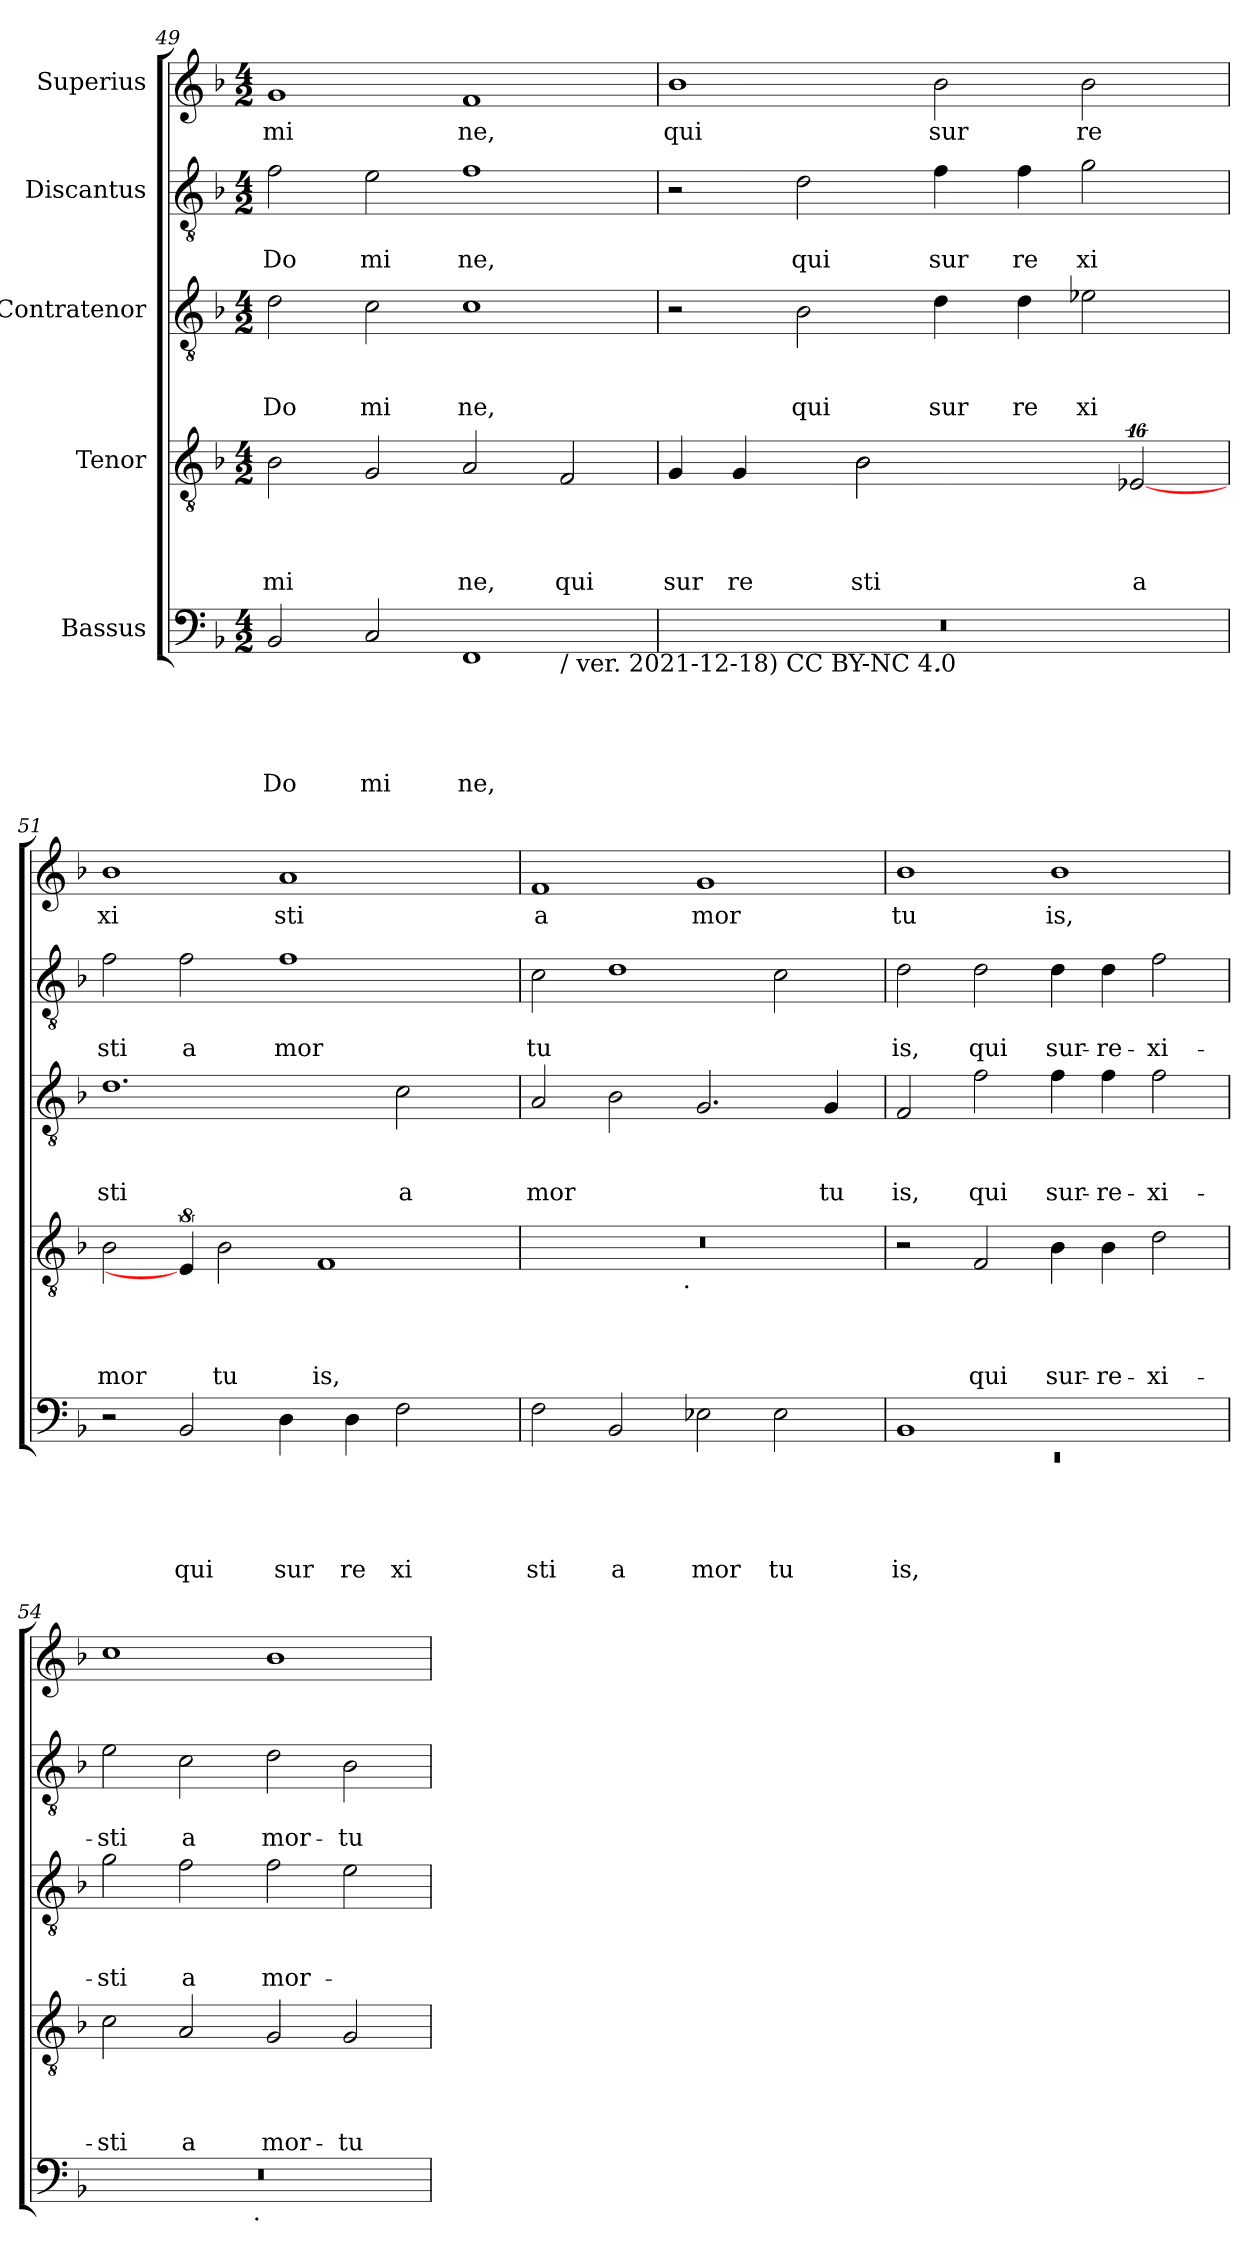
**kern	**text	**text	**text	**text	**text	**kern	**text	**text	**text	**text	**kern	**text	**text	**text	**kern	**text	**text	**kern	**text
*part5	*part5	*part5	*part5	*part5	*part5	*part4	*part4	*part4	*part4	*part4	*part3	*part3	*part3	*part3	*part2	*part2	*part2	*part1	*part1
*staff5	*staff5	*staff5	*staff5	*staff5	*staff5	*staff4	*staff4	*staff4	*staff4	*staff4	*staff3	*staff3	*staff3	*staff3	*staff2	*staff2	*staff2	*staff1	*staff1
*I"Bassus	*	*	*	*	*	*I"Tenor	*	*	*	*	*I"Contratenor	*	*	*	*I"Discantus	*	*	*I"Superius	*
*clefF4	*	*	*	*	*	*clefGv2	*	*	*	*	*clefGv2	*	*	*	*clefGv2	*	*	*clefG2	*
*k[b-]	*	*	*	*	*	*k[b-]	*	*	*	*	*k[b-]	*	*	*	*k[b-]	*	*	*k[b-]	*
*F:	*	*	*	*	*	*F:	*	*	*	*	*F:	*	*	*	*F:	*	*	*F:	*
*M4/2	*	*	*	*	*	*M4/2	*	*	*	*	*M4/2	*	*	*	*M4/2	*	*	*M4/2	*
=49	=49	=49	=49	=49	=49	=49	=49	=49	=49	=49	=49	=49	=49	=49	=49	=49	=49	=49	=49
!	!	!	!	!	!LO:LY:b	!	!	!	!	!LO:LY:b	!	!	!	!LO:LY:b	!	!	!LO:LY:b	!	!LO:LY:b
*^	*	*	*	*	*	*	*	*	*	*	*	*	*	*	*	*	*	*	*
2BB-/	1.ryy	.	.	.	.	Do	2B-\	.	.	.	mi	2d\	.	.	Do	2f\	.	Do	1g	mi
!	!	!	!	!	!	!LO:LY:b	!	!	!	!	!	!	!	!	!LO:LY:b	!	!	!LO:LY:b	!	!
2C/	.	.	.	.	.	mi	2G/	.	.	.	.	2c\	.	.	mi	2e\	.	mi	.	.
!	!	!	!	!	!	!LO:LY:b	!	!	!	!	!LO:LY:b	!	!	!	!LO:LY:b	!	!	!LO:LY:b	!	!LO:LY:b
1FF	.	.	.	.	.	ne,	2A/	.	.	.	ne,	1c	.	.	ne,	1f	.	ne,	1f	ne,
!	!LO:TX:b:t=/ ver. 2021-12-18) CC BY-NC 4.0	!	!	!	!	!	!	!	!	!	!	!	!	!	!	!	!	!	!	!
!	!	!	!	!	!	!	!	!	!	!	!LO:LY:b	!	!	!	!	!	!	!	!	!
.	2ryy	.	.	.	.	.	2F/	.	.	.	qui	.	.	.	.	.	.	.	.	.
=50	=50	=50	=50	=50	=50	=50	=50	=50	=50	=50	=50	=50	=50	=50	=50	=50	=50	=50	=50	=50
!	!	!	!	!	!	!	!	!	!	!	!LO:LY:b	!	!	!	!	!	!	!	!	!LO:LY:b
*	*	*	*	*	*	*	*^	*	*	*	*	*	*	*	*	*	*	*	*	*
0r	1ryy	.	.	.	.	.	4G/	2ryy	.	.	.	sur	2r	.	.	.	2r	.	.	1b-	qui
!	!	!	!	!	!	!	!	!	!	!	!	!LO:LY:b	!	!	!	!	!	!	!	!	!
.	.	.	.	.	.	.	4G/	.	.	.	.	re	.	.	.	.	.	.	.	.	.
!	!	!	!	!	!	!	!	!	!	!	!	!	!	!	!	!LO:LY:b	!	!	!LO:LY:b	!	!
.	.	.	.	.	.	.	8ryy	8ryy	.	.	.	.	2B-\	.	.	qui	2d\	.	qui	.	.
.	.	.	.	.	.	.	32ryy	32ryy	.	.	.	.	.	.	.	.	.	.	.	.	.
!	!	!	!	!	!	!	!	!	!	!	!	!LO:LY:b	!	!	!	!	!	!	!	!	!
!	!	!	!	!	!	!	!	!	!	!	!	!LO:LY:b	!	!	!	!	!	!	!	!	!
.	.	.	.	.	.	.	2B-\	2B-\	.	.	.	sti	.	.	.	.	.	.	.	.	.
!	!LO:TX:b:t=.	!	!	!	!	!	!	!	!	!	!	!	!	!	!	!	!	!	!	!	!
!	!	!	!	!	!	!	!	!	!	!	!	!	!	!	!	!LO:LY:b	!	!	!LO:LY:b	!	!LO:LY:b
.	1ryy	.	.	.	.	.	.	.	.	.	.	.	4d\	.	.	sur	4f\	.	sur	2b-\	sur
.	.	.	.	.	.	.	2ryy	2ryy	.	.	.	.	.	.	.	.	.	.	.	.	.
!	!	!	!	!	!	!	!	!	!	!	!	!	!	!	!	!LO:LY:b	!	!	!LO:LY:b	!	!
.	.	.	.	.	.	.	.	.	.	.	.	.	4d\	.	.	re	4f\	.	re	.	.
!	!	!	!	!	!	!	!	!	!	!	!	!	!	!	!	!LO:LY:b	!	!	!LO:LY:b	!	!LO:LY:b
.	.	.	.	.	.	.	.	.	.	.	.	.	2e-X\	.	.	xi	2g\	.	xi	2b-\	re
!	!	!	!	!	!	!	!	!	!	!	!	!LO:LY:b	!	!	!	!	!	!	!	!	!
.	.	.	.	.	.	.	4ryy	[32%11E-X/	.	.	.	a	.	.	.	.	.	.	.	.	.
.	.	.	.	.	.	.	16.ryy	.	.	.	.	.	.	.	.	.	.	.	.	.	.
*	*	*	*	*	*	*	*v	*v	*	*	*	*	*	*	*	*	*	*	*	*	*
=51	=51	=51	=51	=51	=51	=51	=51	=51	=51	=51	=51	=51	=51	=51	=51	=51	=51	=51	=51	=51
!	!	!	!	!	!	!	!	!	!	!	!LO:LY:b	!	!	!	!LO:LY:b	!	!	!LO:LY:b	!	!LO:LY:b
*v	*v	*	*	*	*	*	*	*	*	*	*	*	*	*	*	*	*	*	*	*
2r	.	.	.	.	.	2B-\	.	.	.	mor	1.d	.	.	sti	2f\	.	sti	1b-	xi
!	!	!	!	!	!LO:LY:b	!	!	!	!	!	!	!	!	!	!	!	!LO:LY:b	!	!
2BB-/	.	.	.	.	qui	32%5E-/]	.	.	.	.	.	.	.	.	2f\	.	a	.	.
!	!	!	!	!	!	!	!	!	!	!LO:LY:b	!	!	!	!	!	!	!	!	!
.	.	.	.	.	.	2B-\	.	.	.	tu	.	.	.	.	.	.	.	.	.
!	!	!	!	!	!LO:LY:b	!	!	!	!	!	!	!	!	!	!	!	!LO:LY:b	!	!LO:LY:b
4D\	.	.	.	.	sur	.	.	.	.	.	.	.	.	.	1f	.	mor	1a	sti
!	!	!	!	!	!	!	!	!	!	!LO:LY:b	!	!	!	!	!	!	!	!	!
.	.	.	.	.	.	1F	.	.	.	is,	.	.	.	.	.	.	.	.	.
!	!	!	!	!	!LO:LY:b	!	!	!	!	!	!	!	!	!	!	!	!	!	!
4D\	.	.	.	.	re	.	.	.	.	.	.	.	.	.	.	.	.	.	.
!	!	!	!	!	!LO:LY:b	!	!	!	!	!	!	!	!	!LO:LY:b	!	!	!	!	!
2F\	.	.	.	.	xi	.	.	.	.	.	2c\	.	.	a	.	.	.	.	.
8ryy	.	.	.	.	.	.	.	.	.	.	8ryy	.	.	.	8ryy	.	.	8ryy	.
32ryy	.	.	.	.	.	.	.	.	.	.	32ryy	.	.	.	32ryy	.	.	32ryy	.
=52	=52	=52	=52	=52	=52	=52	=52	=52	=52	=52	=52	=52	=52	=52	=52	=52	=52	=52	=52
!	!	!	!	!	!LO:LY:b	!	!	!	!	!	!	!	!	!LO:LY:b	!	!	!LO:LY:b	!	!LO:LY:b
*	*	*	*	*	*	*^	*	*	*	*	*	*	*	*	*	*	*	*	*
2F\	.	.	.	.	sti	0r	2ryy	.	.	.	.	2A/	.	.	mor	2c\	.	tu	1f	a
!	!	!	!	!	!LO:LY:b	!	!	!	!	!	!	!	!	!	!	!	!	!	!	!
2BB-/	.	.	.	.	a	.	4...ryy	.	.	.	.	2B-\	.	.	.	1d	.	.	.	.
!	!	!	!	!	!	!	!LO:TX:b:t=.	!	!	!	!	!	!	!	!	!	!	!	!	!
.	.	.	.	.	.	.	1ryy	.	.	.	.	.	.	.	.	.	.	.	.	.
!	!	!	!	!	!LO:LY:b	!	!	!	!	!	!	!	!	!	!	!	!	!	!	!LO:LY:b
2E-X\	.	.	.	.	mor	.	.	.	.	.	.	2.G/	.	.	.	.	.	.	1g	mor
!	!	!	!	!	!LO:LY:b	!	!	!	!	!	!	!	!	!	!	!	!	!	!	!
2E-\	.	.	.	.	tu	.	.	.	.	.	.	.	.	.	.	2c\	.	.	.	.
!	!	!	!	!	!	!	!	!	!	!	!	!	!	!	!LO:LY:b	!	!	!	!	!
.	.	.	.	.	.	.	.	.	.	.	.	4G/	.	.	tu	.	.	.	.	.
.	.	.	.	.	.	.	32ryy	.	.	.	.	.	.	.	.	.	.	.	.	.
!!LO:PB:g=z
=53	=53	=53	=53	=53	=53	=53	=53	=53	=53	=53	=53	=53	=53	=53	=53	=53	=53	=53	=53	=53
*^	*	*	*	*	*	*	*	*	*	*	*	*	*	*	*	*	*	*	*	*
!	!LO:N:vis=1	!	!	!	!	!LO:LY:b	!	!	!	!	!	!	!	!	!	!LO:LY:b	!	!	!LO:LY:b	!	!LO:LY:b
*	*	*	*	*	*	*	*v	*v	*	*	*	*	*	*	*	*	*	*	*	*	*
1BB-	0rEE	.	.	.	.	is,	2r	.	.	.	.	2F/	.	.	is,	2d\	.	is,	1b-	tu
!	!	!	!	!	!	!	!	!	!	!	!LO:LY:b	!	!	!	!LO:LY:b	!	!	!LO:LY:b	!	!
.	.	.	.	.	.	.	2F/	.	.	.	qui	2f\	.	.	qui	2d\	.	qui	.	.
!	!	!	!	!	!	!	!	!	!	!	!LO:LY:b	!	!	!	!LO:LY:b	!	!	!LO:LY:b	!	!LO:LY:b
1ryy	.	.	.	.	.	.	4B-\	.	.	.	sur-	4f\	.	.	sur-	4d\	.	sur-	1b-	is,
!	!	!	!	!	!	!	!	!	!	!	!LO:LY:b	!	!	!	!LO:LY:b	!	!	!LO:LY:b	!	!
.	.	.	.	.	.	.	4B-\	.	.	.	-re-	4f\	.	.	-re-	4d\	.	-re-	.	.
!	!	!	!	!	!	!	!	!	!	!	!LO:LY:b	!	!	!	!LO:LY:b	!	!	!LO:LY:b	!	!
.	.	.	.	.	.	.	2d\	.	.	.	-xi-	2f\	.	.	-xi-	2f\	.	-xi-	.	.
=54	=54	=54	=54	=54	=54	=54	=54	=54	=54	=54	=54	=54	=54	=54	=54	=54	=54	=54	=54	=54
!	!	!	!	!	!	!	!	!	!	!	!LO:LY:b	!	!	!	!LO:LY:b	!	!	!LO:LY:b	!	!
0r	2ryy	.	.	.	.	.	2c\	.	.	.	-sti	2g\	.	.	-sti	2e\	.	-sti	1cc	.
!	!	!	!	!	!	!	!	!	!	!	!LO:LY:b	!	!	!	!LO:LY:b	!	!	!LO:LY:b	!	!
.	4...ryy	.	.	.	.	.	2A/	.	.	.	a	2f\	.	.	a	2c\	.	a	.	.
!	!LO:TX:b:t=.	!	!	!	!	!	!	!	!	!	!	!	!	!	!	!	!	!	!	!
.	1ryy	.	.	.	.	.	.	.	.	.	.	.	.	.	.	.	.	.	.	.
!	!	!	!	!	!	!	!	!	!	!	!LO:LY:b	!	!	!	!LO:LY:b	!	!	!LO:LY:b	!	!
.	.	.	.	.	.	.	2G/	.	.	.	mor-	2f\	.	.	mor-	2d\	.	mor-	1b-	.
!	!	!	!	!	!	!	!	!	!	!	!LO:LY:b	!	!	!	!	!	!	!LO:LY:b	!	!
.	.	.	.	.	.	.	2G/	.	.	.	-tu-	2e\	.	.	.	2B-\	.	-tu-	.	.
.	32ryy	.	.	.	.	.	.	.	.	.	.	.	.	.	.	.	.	.	.	.
*v	*v	*	*	*	*	*	*	*	*	*	*	*	*	*	*	*	*	*	*	*
=	=	=	=	=	=	=	=	=	=	=	=	=	=	=	=	=	=	=	=
*-	*-	*-	*-	*-	*-	*-	*-	*-	*-	*-	*-	*-	*-	*-	*-	*-	*-	*-	*-
